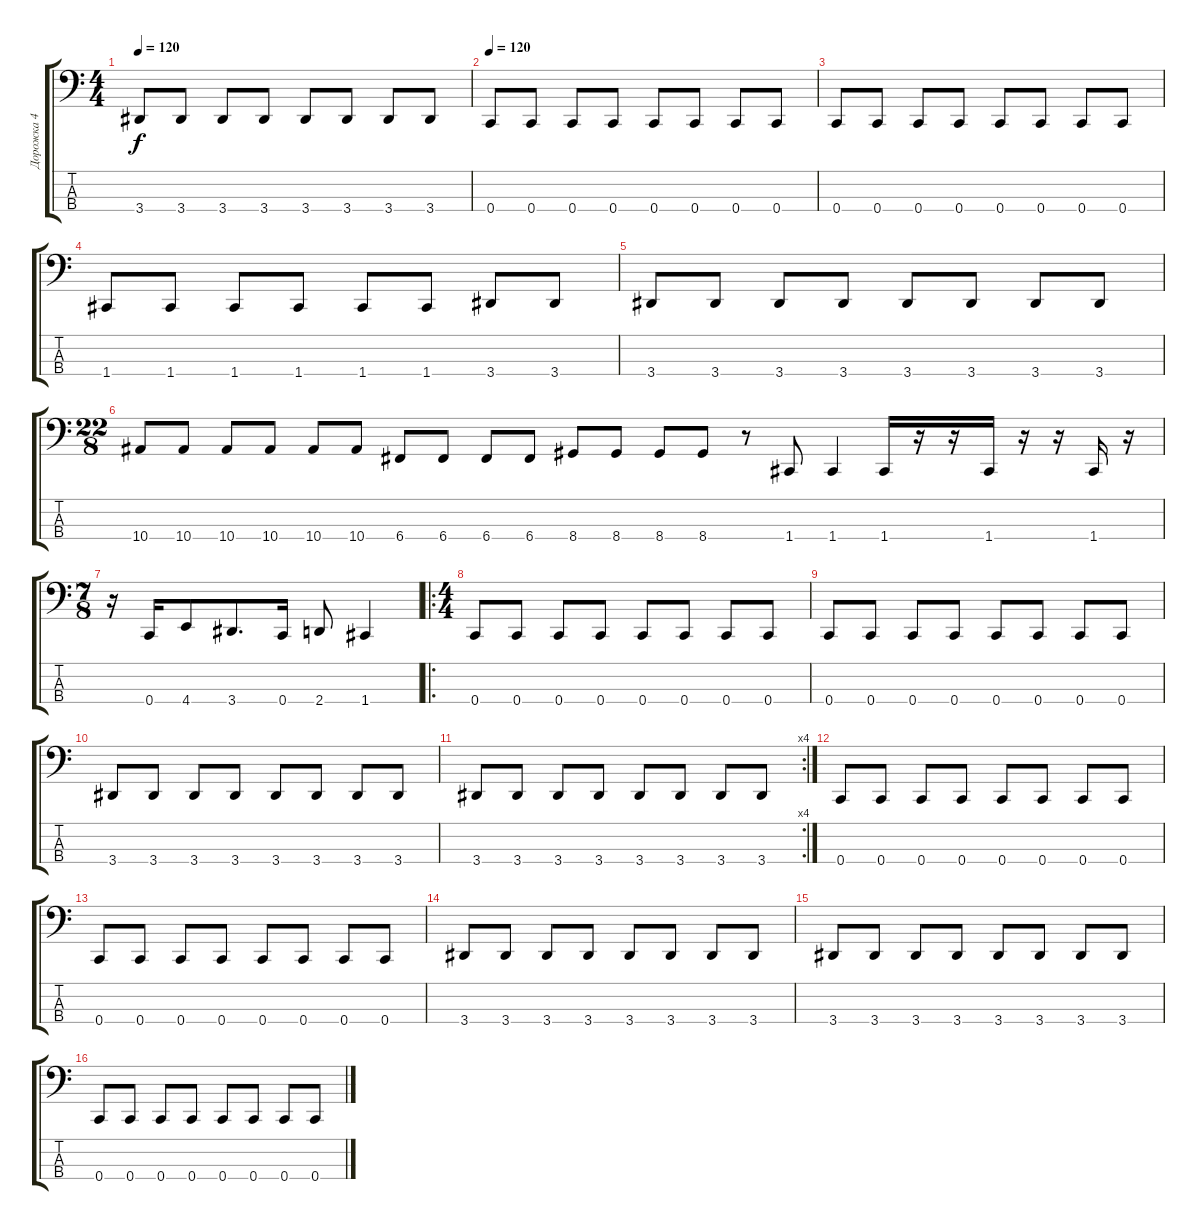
\track ("Дорожка 4" "Дорожка 4") {instrument electricbassfinger}
\staff {score tabs}
\tuning (F2 C2 G1 C1) {hide}
\ts (4 4)
\tempo 120
\clef f4
\ks c
3.4.8{dy f} 3.4.8 3.4.8 3.4.8 3.4.8 3.4.8 3.4.8 3.4.8 |
\tempo 120
0.4.8 0.4.8 0.4.8 0.4.8 0.4.8 0.4.8 0.4.8 0.4.8 |
0.4.8 0.4.8 0.4.8 0.4.8 0.4.8 0.4.8 0.4.8 0.4.8 |
1.4.8 1.4.8 1.4.8 1.4.8 1.4.8 1.4.8 3.4.8 3.4.8 |
3.4.8 3.4.8 3.4.8 3.4.8 3.4.8 3.4.8 3.4.8 3.4.8 |
\ts (22 8)
10.4.8 10.4.8 10.4.8 10.4.8 10.4.8 10.4.8 6.4.8 6.4.8 6.4.8 6.4.8 8.4.8 8.4.8 8.4.8 8.4.8 r.8 1.4.8 1.4.4 1.4.16 r.16 r.16 1.4.16 r.16 r.16 1.4.16 r.16 |
\ts (7 8)
r.16 0.4.16 4.4.8 3.4.8{d} 0.4.16 2.4.8 1.4.4 |
\ro
\ts (4 4)
0.4.8 0.4.8 0.4.8 0.4.8 0.4.8 0.4.8 0.4.8 0.4.8 |
0.4.8 0.4.8 0.4.8 0.4.8 0.4.8 0.4.8 0.4.8 0.4.8 |
3.4.8 3.4.8 3.4.8 3.4.8 3.4.8 3.4.8 3.4.8 3.4.8 |
\rc 4
3.4.8 3.4.8 3.4.8 3.4.8 3.4.8 3.4.8 3.4.8 3.4.8 |
0.4.8 0.4.8 0.4.8 0.4.8 0.4.8 0.4.8 0.4.8 0.4.8 |
0.4.8 0.4.8 0.4.8 0.4.8 0.4.8 0.4.8 0.4.8 0.4.8 |
3.4.8 3.4.8 3.4.8 3.4.8 3.4.8 3.4.8 3.4.8 3.4.8 |
3.4.8 3.4.8 3.4.8 3.4.8 3.4.8 3.4.8 3.4.8 3.4.8 |
0.4.8 0.4.8 0.4.8 0.4.8 0.4.8 0.4.8 0.4.8 0.4.8
